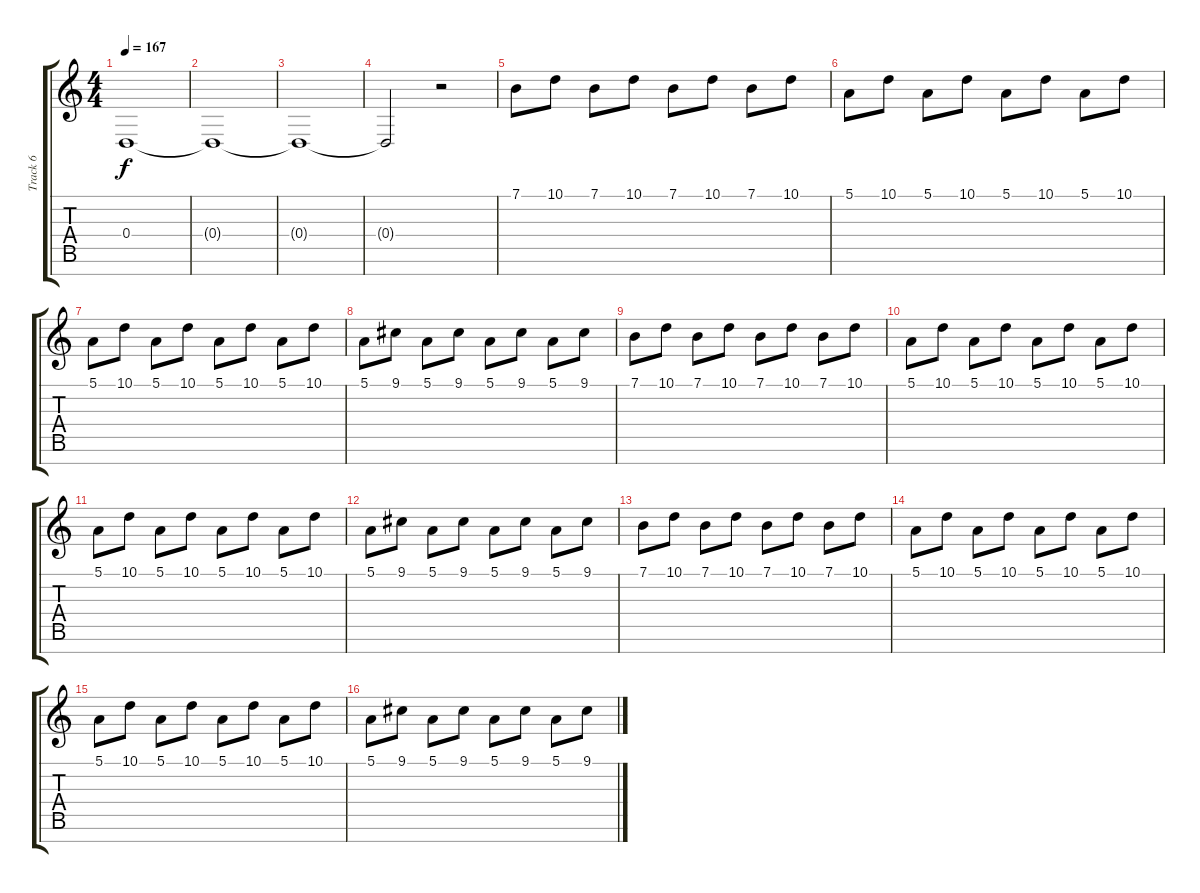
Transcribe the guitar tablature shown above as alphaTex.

\track ("Track 6" "Track 6") {instrument recorder}
\staff {score tabs}
\tuning (E4 B3 G3 D3 A2 E2 B1) {hide}
\ts (4 4)
\tempo 167
\clef g2
\ks c
0.4{t}.1{dy f} |
0.4{t}.1 |
0.4{t}.1 |
0.4{t}.2 r.2 |
7.1.8{instrument recorder} 10.1.8 7.1.8 10.1.8 7.1.8 10.1.8 7.1.8 10.1.8 |
5.1.8 10.1.8 5.1.8 10.1.8 5.1.8 10.1.8 5.1.8 10.1.8 |
5.1.8 10.1.8 5.1.8 10.1.8 5.1.8 10.1.8 5.1.8 10.1.8 |
5.1.8 9.1.8 5.1.8 9.1.8 5.1.8 9.1.8 5.1.8 9.1.8 |
7.1.8 10.1.8 7.1.8 10.1.8 7.1.8 10.1.8 7.1.8 10.1.8 |
5.1.8 10.1.8 5.1.8 10.1.8 5.1.8 10.1.8 5.1.8 10.1.8 |
5.1.8 10.1.8 5.1.8 10.1.8 5.1.8 10.1.8 5.1.8 10.1.8 |
5.1.8 9.1.8 5.1.8 9.1.8 5.1.8 9.1.8 5.1.8 9.1.8 |
7.1.8 10.1.8 7.1.8 10.1.8 7.1.8 10.1.8 7.1.8 10.1.8 |
5.1.8 10.1.8 5.1.8 10.1.8 5.1.8 10.1.8 5.1.8 10.1.8 |
5.1.8 10.1.8 5.1.8 10.1.8 5.1.8 10.1.8 5.1.8 10.1.8 |
5.1.8 9.1.8 5.1.8 9.1.8 5.1.8 9.1.8 5.1.8 9.1.8
